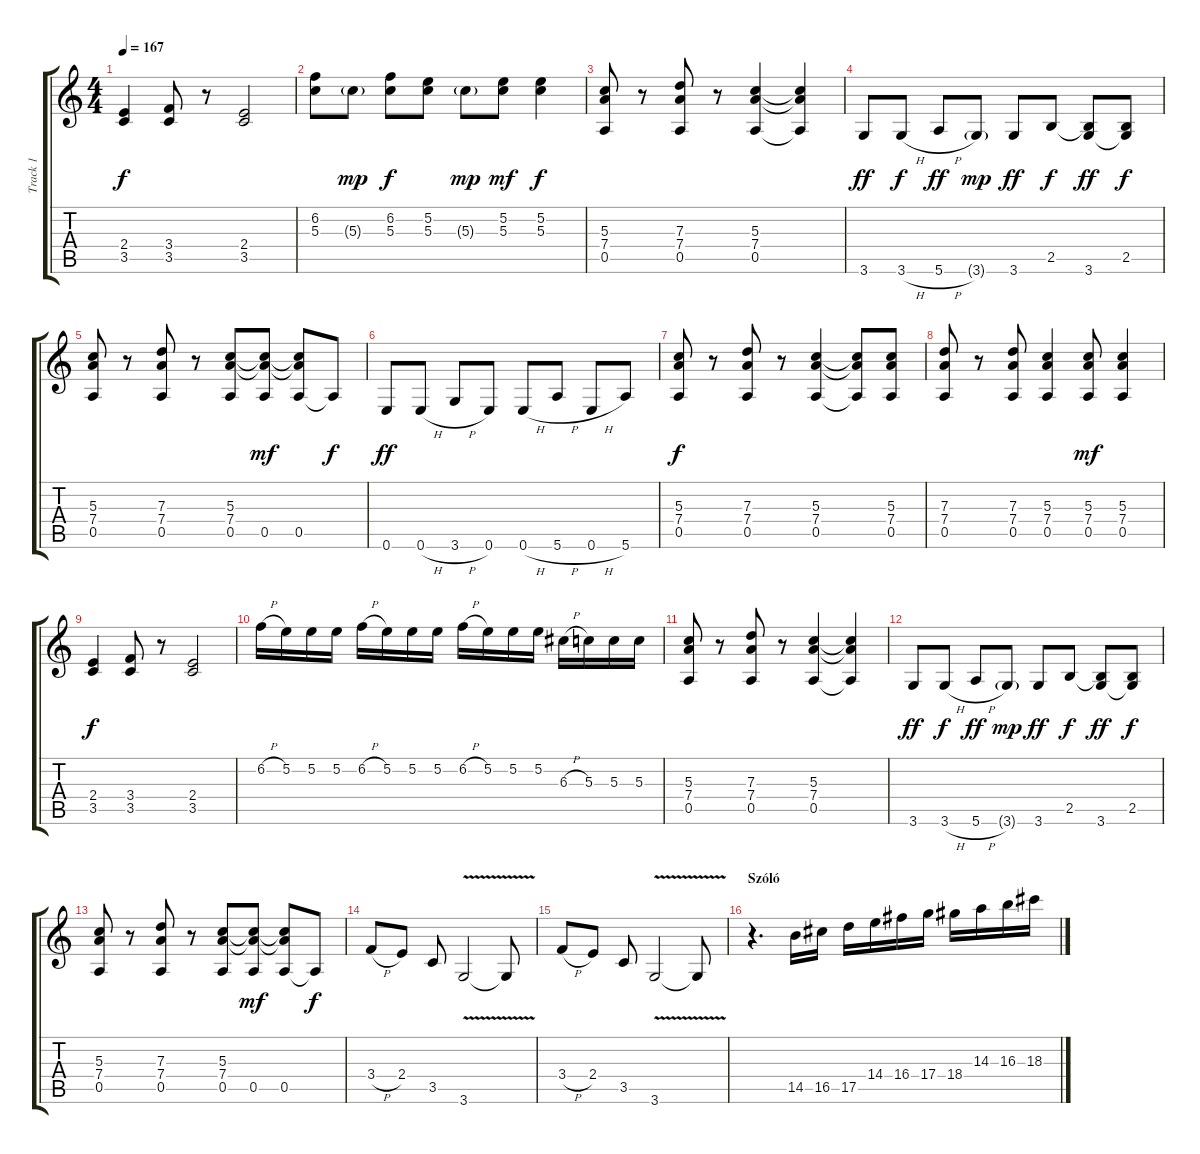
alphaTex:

\track ("Track 1" "Track 1") {instrument overdrivenguitar}
\staff {score tabs}
\tuning (E4 B3 G3 D3 A2 E2) {hide}
\ts (4 4)
\tempo 167
\clef g2
\ks c
(2.4 3.5).4{dy f} (3.4 3.5).8 r.8 (2.4 3.5).2 |
(6.2 5.3).8 5.3{g}.8{dy mp} (6.2 5.3).8{dy f} (5.2 5.3).8 5.3{g}.8{dy mp} (5.2 5.3).8{dy mf} (5.2 5.3).4{dy f} |
(5.3 7.4 0.5).8 r.8 (7.3 7.4 0.5).8 r.8 (5.3 7.4 0.5).4 (5.3{t} 7.4{t} 0.5{t}).4 |
3.6.8{dy ff} 3.6{h}.8{dy f} 5.6{h}.8{dy ff} 3.6{g}.8{dy mp} 3.6.8{dy ff} 2.5.8{dy f} (2.5{t} 3.6).8{dy ff} (2.5 3.6{t}).8{dy f} |
(5.3 7.4 0.5).8 r.8 (7.3 7.4 0.5).8 r.8 (5.3 7.4 0.5).8 (5.3{t} 7.4{t} 0.5).8{dy mf} (5.3{t} 7.4{t} 0.5).8 0.5{t}.8{dy f} |
0.6.8{dy ff} 0.6{h}.8 3.6{h}.8 0.6.8 0.6{h}.8 5.6{h}.8 0.6{h}.8 5.6.8 |
(5.3 7.4 0.5).8{dy f} r.8 (7.3 7.4 0.5).8 r.8 (5.3 7.4 0.5).4 (5.3{t} 7.4{t} 0.5{t}).8 (5.3 7.4 0.5).8 |
(7.3 7.4 0.5).8 r.8 (7.3 7.4 0.5).8 (5.3 7.4 0.5).4 (5.3 7.4 0.5).8{dy mf} (5.3 7.4 0.5).4 |
(2.4 3.5).4{dy f} (3.4 3.5).8 r.8 (2.4 3.5).2 |
6.2{h}.16 5.2.16 5.2.16 5.2.16 6.2{h}.16 5.2.16 5.2.16 5.2.16 6.2{h}.16 5.2.16 5.2.16 5.2.16 6.3{h}.16 5.3.16 5.3.16 5.3.16 |
(5.3 7.4 0.5).8 r.8 (7.3 7.4 0.5).8 r.8 (5.3 7.4 0.5).4 (5.3{t} 7.4{t} 0.5{t}).4 |
3.6.8{dy ff} 3.6{h}.8{dy f} 5.6{h}.8{dy ff} 3.6{g}.8{dy mp} 3.6.8{dy ff} 2.5.8{dy f} (2.5{t} 3.6).8{dy ff} (2.5 3.6{t}).8{dy f} |
(5.3 7.4 0.5).8 r.8 (7.3 7.4 0.5).8 r.8 (5.3 7.4 0.5).8 (5.3{t} 7.4{t} 0.5).8{dy mf} (5.3{t} 7.4{t} 0.5).8 0.5{t}.8{dy f} |
3.4{h}.8 2.4.8 3.5.8 3.6{v}.2 3.6{t}.8 |
3.4{h}.8 2.4.8 3.5.8 3.6{v}.2 3.6{t}.8 |
\section ("" "Szóló")
r.4{d} 14.5.16{volume 15 balance 8} 16.5.16 17.5.16 14.4.16 16.4.16 17.4.16 18.4.16 14.3.16 16.3.16 18.3.16
